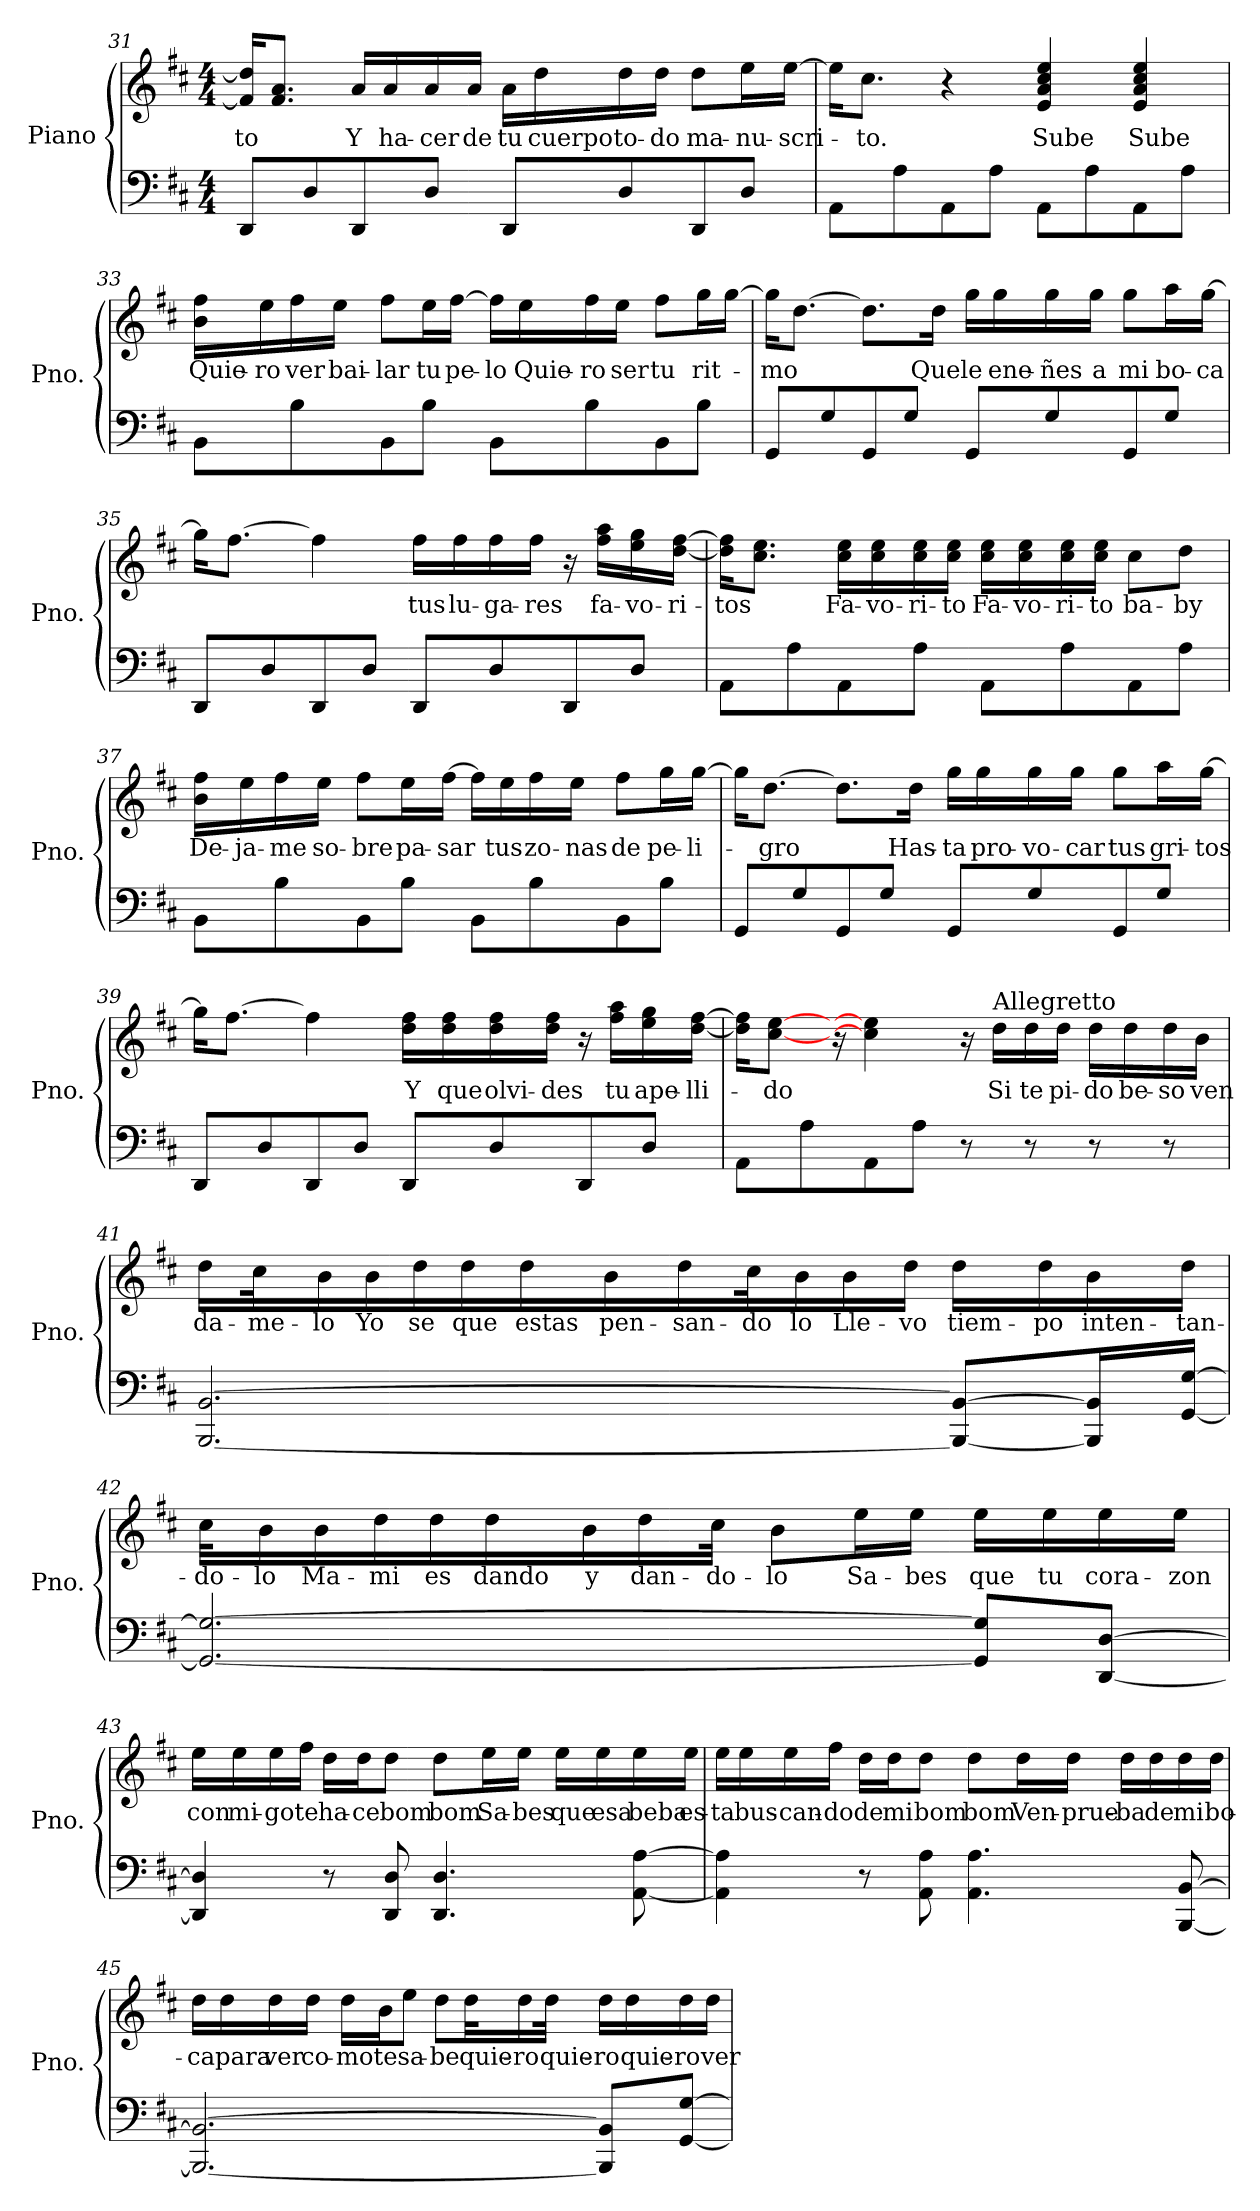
**kern	**kern	**text
*part1	*part1	*part1
*staff2	*staff1	*staff1
*I"Piano	*	*
*I'Pno.	*	*
!!LO:LB:g=z
*clefF4	*clefG2	*
*k[f#c#]	*k[f#c#]	*
*M4/4	*M4/4	*
=31	=31	=31
!	!	!LO:LY:b
8DD/L	16f#/] 16dd/]KL	-to
.	8.f#/ 8.a/J	.
8D/	.	.
!	!	!LO:LY:b
8DD/	16a/LL	Y
!	!	!LO:LY:b
.	16a/	ha-
!	!	!LO:LY:b
8D/J	16a/	-cer
!	!	!LO:LY:b
.	16a/JJ	de
!	!	!LO:LY:b
8DD/L	16a\LL	tu
!	!	!LO:LY:b
.	16dd\	cuerpo
!	!	!LO:LY:b
8D/	16dd\	to-
!	!	!LO:LY:b
.	16dd\JJ	-do
!	!	!LO:LY:b
8DD/	8dd\L	ma-
!	!	!LO:LY:b
8D/J	16ee\L	-nu-
!	!	!LO:LY:b
.	[16ee\JJ	-scri-
=32	=32	=32
8AA\L	16ee\KL]	.
!	!	!LO:LY:b
.	8.cc#\J	-to.
8A\	.	.
8AA\	4r	.
8A\J	.	.
!	!	!LO:LY:b
8AA\L	4e/ 4a/ 4cc#/ 4ee/	Sube
8A\	.	.
!	!	!LO:LY:b
8AA\	4e/ 4a/ 4cc#/ 4ee/	Sube
8A\J	.	.
!!LO:LB:g=z
=33	=33	=33
!	!	!LO:LY:b
8BB\L	16b\ 16ff#\LL	Quie-
!	!	!LO:LY:b
.	16ee\	-ro
!	!	!LO:LY:b
8B\	16ff#\	ver
!	!	!LO:LY:b
.	16ee\JJ	bai-
!	!	!LO:LY:b
8BB\	8ff#\L	-lar
!	!	!LO:LY:b
8B\J	16ee\L	tu
!	!	!LO:LY:b
.	[16ff#\JJ	pe-
!	!	!LO:LY:b
8BB\L	16ff#\LL]	-lo
!	!	!LO:LY:b
.	16ee\	Quie-
!	!	!LO:LY:b
8B\	16ff#\	-ro
!	!	!LO:LY:b
.	16ee\JJ	ser
!	!	!LO:LY:b
8BB\	8ff#\L	tu
!	!	!LO:LY:b
8B\J	16gg\L	rit-
.	[16gg\JJ	.
=34	=34	=34
!	!	!LO:LY:b
8GG/L	16gg\KL]	-mo
.	[8.dd\J	.
8G/	.	.
8GG/	8.dd\L]	.
8G/J	.	.
!	!	!LO:LY:b
.	16dd\Jk	Que
!	!	!LO:LY:b
8GG/L	16gg\LL	le
!	!	!LO:LY:b
.	16gg\	ene-
!	!	!LO:LY:b
8G/	16gg\	-ñes
!	!	!LO:LY:b
.	16gg\JJ	a
!	!	!LO:LY:b
8GG/	8gg\L	mi
!	!	!LO:LY:b
8G/J	16aa\L	bo-
!	!	!LO:LY:b
.	[16gg\JJ	-ca
!!LO:LB:g=z
=35	=35	=35
8DD/L	16gg\KL]	.
.	[8.ff#\J	.
8D/	.	.
8DD/	4ff#\]	.
8D/J	.	.
!	!	!LO:LY:b
8DD/L	16ff#\LL	tus
!	!	!LO:LY:b
.	16ff#\	lu-
!	!	!LO:LY:b
8D/	16ff#\	-ga-
!	!	!LO:LY:b
.	16ff#\JJ	-res
8DD/	16r	.
!	!	!LO:LY:b
.	16ff#\ 16aa\LL	fa-
!	!	!LO:LY:b
8D/J	16ee\ 16gg\	-vo-
!	!	!LO:LY:b
.	[16dd\ [16ff#\JJ	-ri-
=36	=36	=36
!	!	!LO:LY:b
8AA\L	16dd\] 16ff#\]KL	-tos
.	8.cc#\ 8.ee\J	.
8A\	.	.
!	!	!LO:LY:b
8AA\	16cc#\ 16ee\LL	Fa-
!	!	!LO:LY:b
.	16cc#\ 16ee\	-vo-
!	!	!LO:LY:b
8A\J	16cc#\ 16ee\	-ri-
!	!	!LO:LY:b
.	16cc#\ 16ee\JJ	-to
!	!	!LO:LY:b
8AA\L	16cc#\ 16ee\LL	Fa-
!	!	!LO:LY:b
.	16cc#\ 16ee\	-vo-
!	!	!LO:LY:b
8A\	16cc#\ 16ee\	ri-
!	!	!LO:LY:b
.	16cc#\ 16ee\JJ	-to
!	!	!LO:LY:b
8AA\	8cc#\L	ba-
!	!	!LO:LY:b
8A\J	8dd\J	-by
!!LO:PB:g=z
=37	=37	=37
!	!	!LO:LY:b
8BB\L	16b\ 16ff#\LL	De-
!	!	!LO:LY:b
.	16ee\	-ja-
!	!	!LO:LY:b
8B\	16ff#\	-me
!	!	!LO:LY:b
.	16ee\JJ	so-
!	!	!LO:LY:b
8BB\	8ff#\L	-bre
!	!	!LO:LY:b
8B\J	16ee\L	pa-
!	!	!LO:LY:b
.	[16ff#\JJ	-sar
8BB\L	16ff#\LL]	.
!	!	!LO:LY:b
.	16ee\	tus
!	!	!LO:LY:b
8B\	16ff#\	zo-
!	!	!LO:LY:b
.	16ee\JJ	-nas
!	!	!LO:LY:b
8BB\	8ff#\L	de
!	!	!LO:LY:b
8B\J	16gg\L	pe-
!	!	!LO:LY:b
.	[16gg\JJ	-li-
=38	=38	=38
8GG/L	16gg\KL]	.
!	!	!LO:LY:b
.	[8.dd\J	-gro
8G/	.	.
8GG/	8.dd\L]	.
8G/J	.	.
!	!	!LO:LY:b
.	16dd\Jk	Has-
!	!	!LO:LY:b
8GG/L	16gg\LL	-ta
!	!	!LO:LY:b
.	16gg\	pro-
!	!	!LO:LY:b
8G/	16gg\	-vo-
!	!	!LO:LY:b
.	16gg\JJ	-car
!	!	!LO:LY:b
8GG/	8gg\L	tus
!	!	!LO:LY:b
8G/J	16aa\L	gri-
!	!	!LO:LY:b
.	[16gg\JJ	-tos
!!LO:LB:g=z
=39	=39	=39
8DD/L	16gg\KL]	.
.	[8.ff#\J	.
8D/	.	.
8DD/	4ff#\]	.
8D/J	.	.
!	!	!LO:LY:b
8DD/L	16dd\ 16ff#\LL	Y
!	!	!LO:LY:b
.	16dd\ 16ff#\	que
!	!	!LO:LY:b
8D/	16dd\ 16ff#\	olvi-
!	!	!LO:LY:b
.	16dd\ 16ff#\JJ	-des
8DD/	16r	.
!	!	!LO:LY:b
.	16ff#\ 16aa\LL	tu
!	!	!LO:LY:b
8D/J	16ee\ 16gg\	ape-
!	!	!LO:LY:b
.	[16dd\ [16ff#\JJ	-lli-
=40	=40	=40
8AA\L	16dd\] 16ff#\]KL	.
!	!	!LO:LY:b
.	[8cc#\ [8ee\J	-do
8A\	.	.
.	16r	.
8AA\	4cc#\] 4ee\]	.
8A\J	.	.
8r	16r	.
!	!LO:TX:a:t=Allegretto	!
!	!	!LO:LY:b
.	16dd\LL	Si
!	!	!LO:LY:b
8r	16dd\	te
!	!	!LO:LY:b
.	16dd\JJ	pi-
!	!	!LO:LY:b
8r	16dd\LL	-do
!	!	!LO:LY:b
.	16dd\	be-
!	!	!LO:LY:b
8r	16dd\	-so
!	!	!LO:LY:b
.	16b\JJ	ven
!!LO:LB:g=z
=41	=41	=41
!	!	!LO:LY:b
[2.BBB/ [2.BB/	16dd\LL	da-
!	!	!LO:LY:b
.	32cc#\K	-me-
!	!	!LO:LY:b
.	16b\	-lo
!	!	!LO:LY:b
.	16b\	Yo
!	!	!LO:LY:b
.	16dd\	se
!	!	!LO:LY:b
.	16dd\	que
!	!	!LO:LY:b
.	16dd\	estas
!	!	!LO:LY:b
.	16b\	pen-
!	!	!LO:LY:b
.	16dd\	-san-
!	!	!LO:LY:b
.	32cc#\K	-do
!	!	!LO:LY:b
.	16b\	lo
!	!	!LO:LY:b
.	16b\	Lle-
!	!	!LO:LY:b
.	16dd\JJ	-vo
!	!	!LO:LY:b
8BBB/_ 8BB/_L	16dd\LL	tiem-
!	!	!LO:LY:b
.	16dd\	-po
!	!	!LO:LY:b
16BBB/] 16BB/]L	16b\	inten-
!	!	!LO:LY:b
[16GG/ [16G/JJ	16dd\JJ	-tan-
!!LO:LB:g=z
=42	=42	=42
!	!	!LO:LY:b
2.GG/_ 2.G/_	32cc#\KLL	-do-
!	!	!LO:LY:b
.	16b\	-lo
!	!	!LO:LY:b
.	16b\	Ma-
!	!	!LO:LY:b
.	16dd\	-mi
!	!	!LO:LY:b
.	16dd\	es
!	!	!LO:LY:b
.	16dd\	dando
!	!	!LO:LY:b
.	16b\	y
!	!	!LO:LY:b
.	16dd\	dan-
!	!	!LO:LY:b
.	32cc#\JJk	-do-
!	!	!LO:LY:b
.	8b\L	-lo
!	!	!LO:LY:b
.	16ee\L	Sa-
!	!	!LO:LY:b
.	16ee\JJ	-bes
!	!	!LO:LY:b
8GG/] 8G/]L	16ee\LL	que
!	!	!LO:LY:b
.	16ee\	tu
!	!	!LO:LY:b
[8DD/ [8D/J	16ee\	cora-
!	!	!LO:LY:b
.	16ee\JJ	-zon
!!LO:LB:g=z
=43	=43	=43
!	!	!LO:LY:b
4DD/] 4D/]	16ee\LL	con
!	!	!LO:LY:b
.	16ee\	mi-
!	!	!LO:LY:b
.	16ee\	-go
!	!	!LO:LY:b
.	16ff#\JJ	te
!	!	!LO:LY:b
8r	16dd\LL	ha-
!	!	!LO:LY:b
.	16dd\J	-ce
!	!	!LO:LY:b
8DD/ 8D/	8dd\J	bom
!	!	!LO:LY:b
4.DD/ 4.D/	8dd\L	bom
!	!	!LO:LY:b
.	16ee\L	Sa-
!	!	!LO:LY:b
.	16ee\JJ	-bes
!	!	!LO:LY:b
.	16ee\LL	que
!	!	!LO:LY:b
.	16ee\	esa
!	!	!LO:LY:b
[8AA\ [8A\	16ee\	beba
!	!	!LO:LY:b
.	16ee\JJ	es-
!!LO:PB:g=z
=44	=44	=44
!	!	!LO:LY:b
4AA\] 4A\]	16ee\LL	-ta
!	!	!LO:LY:b
.	16ee\	bus-
!	!	!LO:LY:b
.	16ee\	-can-
!	!	!LO:LY:b
.	16ff#\JJ	-do
!	!	!LO:LY:b
8r	16dd\LL	de
!	!	!LO:LY:b
.	16dd\J	mi
!	!	!LO:LY:b
8AA\ 8A\	8dd\J	bom
!	!	!LO:LY:b
4.AA\ 4.A\	8dd\L	bom
!	!	!LO:LY:b
.	16dd\L	Ven-
!	!	!LO:LY:b
.	16dd\JJ	prue-
!	!	!LO:LY:b
.	16dd\LL	-ba
!	!	!LO:LY:b
.	16dd\	de
!	!	!LO:LY:b
[8BBB/ [8BB/	16dd\	mi
!	!	!LO:LY:b
.	16dd\JJ	bo-
!!LO:LB:g=z
=45	=45	=45
!	!	!LO:LY:b
2.BBB/_ 2.BB/_	16dd\LL	-ca
!	!	!LO:LY:b
.	16dd\	para
!	!	!LO:LY:b
.	16dd\	ver
!	!	!LO:LY:b
.	16dd\JJ	co-
!	!	!LO:LY:b
.	16dd\LL	-mo
!	!	!LO:LY:b
.	16b\J	te
!	!	!LO:LY:b
.	8ee\J	sa-
!	!	!LO:LY:b
.	8dd\L	-be
!	!	!LO:LY:b
.	32dd\KL	quie-
!	!	!LO:LY:b
.	16dd\	-ro
!	!	!LO:LY:b
.	32dd\JJk	quie-
!	!	!LO:LY:b
8BBB/] 8BB/]L	16dd\LL	-ro
!	!	!LO:LY:b
.	16dd\	quie-
!	!	!LO:LY:b
[8GG/ [8G/J	16dd\	-ro
!	!	!LO:LY:b
.	16dd\JJ	ver
=	=	=
*-	*-	*-
